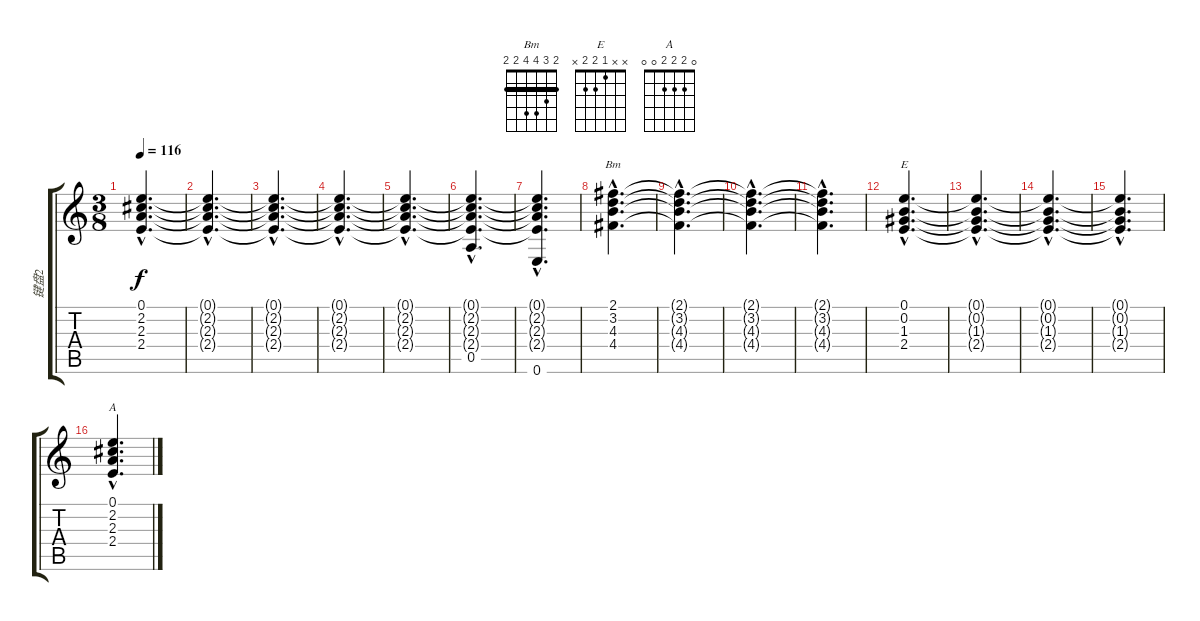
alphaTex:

\track ("键盘2" "键盘2") {instrument acousticguitarnylon}
\staff {score tabs}
\tuning (E4 B3 G3 D3 A2 E2) {hide}
\chord ("Bm" 2 3 4 4 2 2) {barre 2}
\chord ("E" x x 1 2 2 x)
\chord ("A" 0 2 2 2 0 0)
\ts (3 8)
\tempo 116
\clef g2
\ks c
(0.1{hac t} 2.2{hac t} 2.3{hac t} 2.4{hac t}).4{d dy f} |
(0.1{hac t} 2.2{hac t} 2.3{hac t} 2.4{hac t}).4{d} |
(0.1{hac t} 2.2{hac t} 2.3{hac t} 2.4{hac t}).4{d} |
(0.1{hac t} 2.2{hac t} 2.3{hac t} 2.4{hac t}).4{d} |
(0.1{hac t} 2.2{hac t} 2.3{hac t} 2.4{hac t}).4{d} |
(0.1{hac t} 2.2{hac t} 2.3{hac t} 2.4{hac t} 0.5{hac}).4{d} |
(0.1{hac t} 2.2{hac t} 2.3{hac t} 2.4{hac t} 0.6{hac}).4{d} |
(2.1{hac} 3.2{hac} 4.3{hac} 4.4{hac}).4{d ch "Bm"} |
(2.1{hac t} 3.2{hac t} 4.3{hac t} 4.4{hac t}).4{d} |
(2.1{hac t} 3.2{hac t} 4.3{hac t} 4.4{hac t}).4{d} |
(2.1{hac t} 3.2{hac t} 4.3{hac t} 4.4{hac t}).4{d} |
(0.1{hac} 0.2{hac} 1.3{hac} 2.4{hac}).4{d ch "E"} |
(0.1{hac t} 0.2{hac t} 1.3{hac t} 2.4{hac t}).4{d} |
(0.1{hac t} 0.2{hac t} 1.3{hac t} 2.4{hac t}).4{d} |
(0.1{hac t} 0.2{hac t} 1.3{hac t} 2.4{hac t}).4{d} |
(0.1{hac} 2.2{hac} 2.3{hac} 2.4{hac}).4{d ch "A" instrument synthstrings2}
